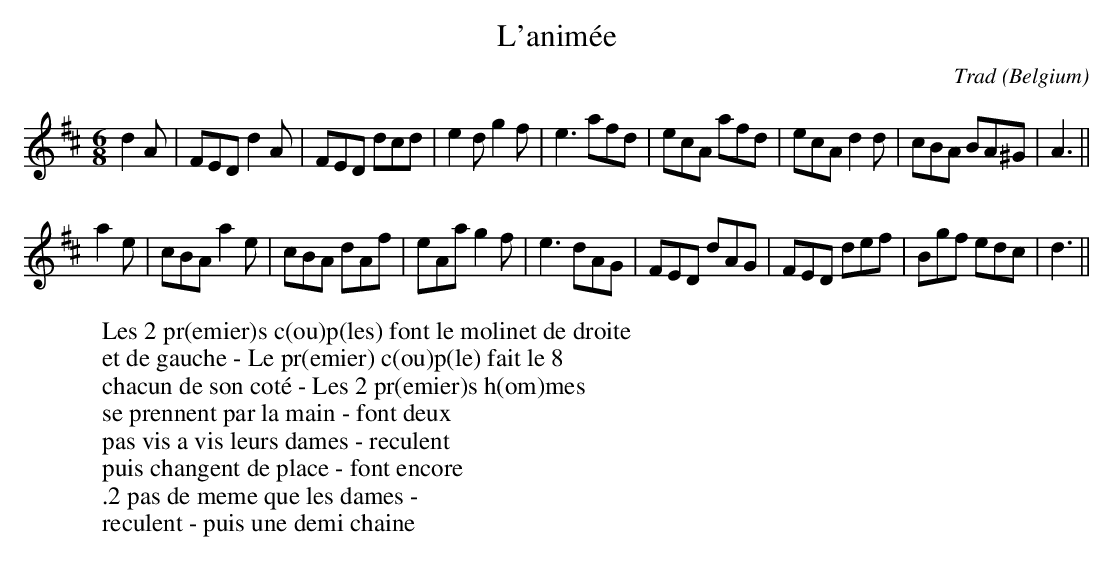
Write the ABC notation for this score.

X:1
T:L'animée
C:Trad
O:Belgium
M:6/8
L:1/8
K:Dmaj
d2A|FED d2A|FED dcd|e2d g2f|e3 afd|ecA afd|ecA d2d|cBA BA^G|A3||
a2e|cBA a2e|cBA dAf|eAa g2f|e3 dAG|FED dAG|FED def|Bgf edc|d3||
W:Les 2 pr(emier)s c(ou)p(les) font le molinet de droite
W:et de gauche - Le pr(emier) c(ou)p(le) fait le 8
W:chacun de son coté - Les 2 pr(emier)s h(om)mes
W:se prennent par la main - font deux
W:pas vis a vis leurs dames - reculent
W:puis changent de place - font encore
W:.2 pas de meme que les dames -
W:reculent - puis une demi chaine
